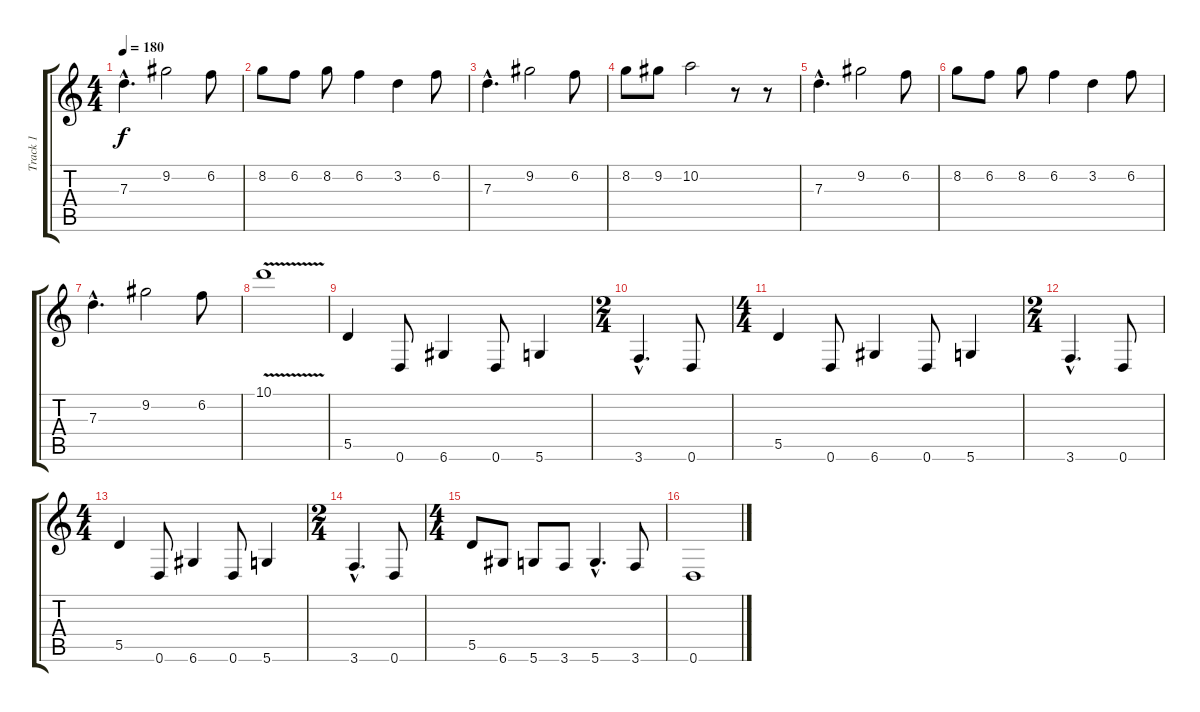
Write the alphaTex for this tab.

\track ("Track 1" "Track 1") {instrument overdrivenguitar}
\staff {score tabs}
\tuning (E4 B3 G3 D3 A2 D2) {hide}
\ts (4 4)
\tempo 180
\clef g2
\ks c
7.3{hac}.4{d dy f} 9.2.2 6.2.8 |
8.2.8 6.2.8 8.2.8 6.2.4 3.2.4 6.2.8 |
7.3{hac}.4{d} 9.2.2 6.2.8 |
8.2.8 9.2.8 10.2.2 r.8 r.8 |
7.3{hac}.4{d} 9.2.2 6.2.8 |
8.2.8 6.2.8 8.2.8 6.2.4 3.2.4 6.2.8 |
7.3{hac}.4{d} 9.2.2 6.2.8 |
10.1{v}.1 |
5.5.4 0.6.8 6.6.4 0.6.8 5.6.4 |
\ts (2 4)
3.6{hac}.4{d} 0.6.8 |
\ts (4 4)
5.5.4 0.6.8 6.6.4 0.6.8 5.6.4 |
\ts (2 4)
3.6{hac}.4{d} 0.6.8 |
\ts (4 4)
5.5.4 0.6.8 6.6.4 0.6.8 5.6.4 |
\ts (2 4)
3.6{hac}.4{d} 0.6.8 |
\ts (4 4)
5.5.8 6.6.8 5.6.8 3.6.8 5.6{hac}.4{d} 3.6.8 |
0.6.1
